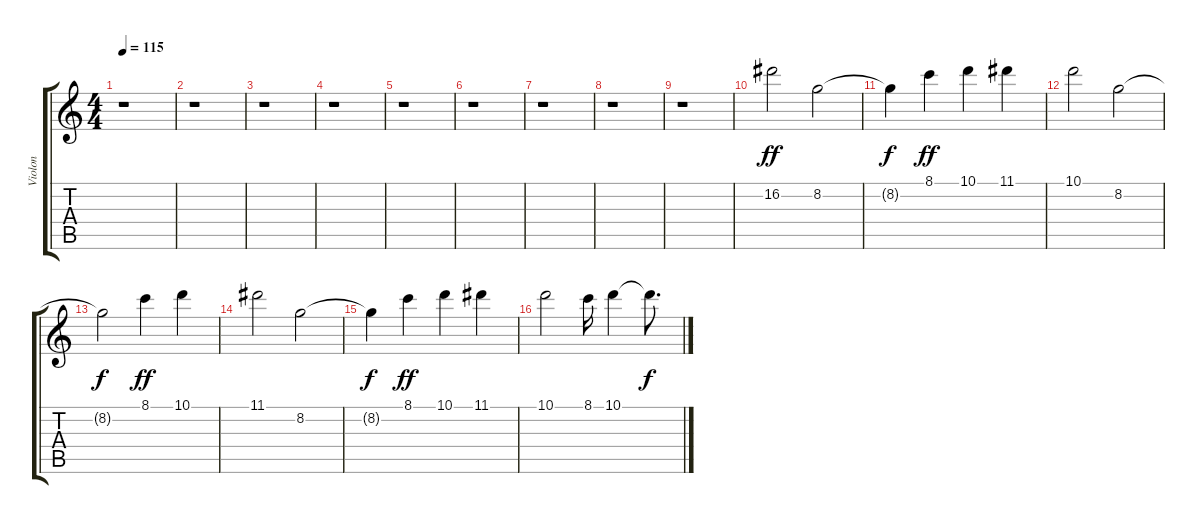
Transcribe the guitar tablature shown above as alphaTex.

\track ("Violon" "Violon") {instrument contrabass}
\staff {score tabs}
\tuning (E4 B3 G3 D3 A2 E2) {hide}
\ts (4 4)
\tempo 115
\clef g2
\ks c
r.1{dy ff} |
r.1 |
r.1 |
r.1 |
r.1 |
r.1 |
r.1 |
r.1 |
r.1 |
16.2.2 8.2.2 |
8.2{t}.4{dy f} 8.1.4{dy ff} 10.1.4 11.1.4 |
10.1.2 8.2.2 |
8.2{t}.2{dy f} 8.1.4{dy ff} 10.1.4 |
11.1.2 8.2.2 |
8.2{t}.4{dy f} 8.1.4{dy ff} 10.1.4 11.1.4 |
10.1.2 8.1.16 10.1.4 10.1{t}.8{d dy f}
